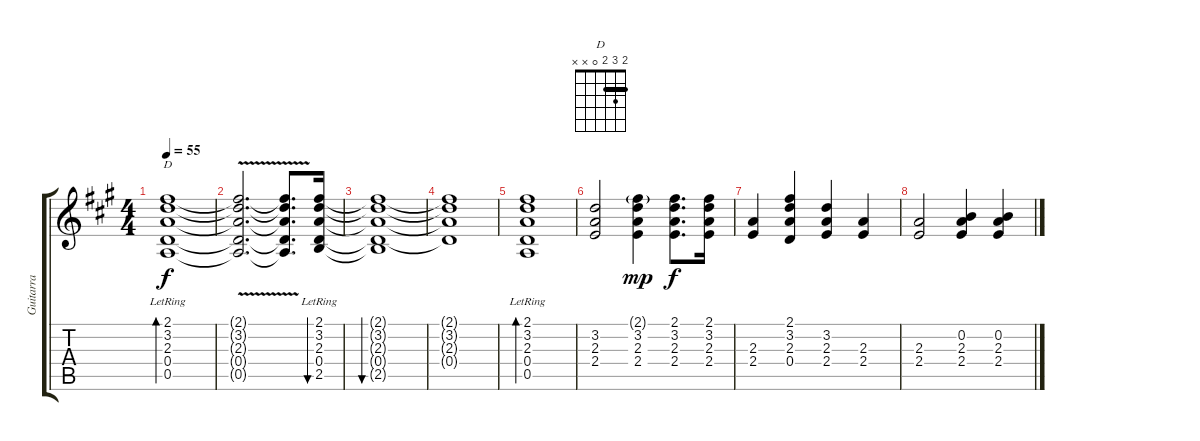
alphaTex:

\track ("Guitarra" "Guitarra") {instrument acousticguitarsteel}
\staff {score tabs}
\tuning (E4 B3 G3 D3 A2 E2) {hide}
\chord ("D" 2 3 2 0 x x) {barre 2}
\ts (4 4)
\tempo 55
\clef g2
\ks f#minor
(2.1{lr} 3.2{lr} 2.3{lr} 0.4{lr} 0.5{lr}).1{bd 240 ch "D" dy f} |
(2.1{v t} 3.2{v t} 2.3{v t} 0.4{v t} 0.5{v t}).2{d} (2.1{t} 3.2{t} 2.3{t} 0.4{t} 0.5{t}).8{d} (2.1 3.2 2.3 0.4{lr} 2.5).16{bu 120} |
(2.1{t} 3.2{t} 2.3{t} 0.4{t} 2.5{t}).1{bu 120} |
(2.1{t} 3.2{t} 2.3{t} 0.4{t}).1 |
(2.1{lr} 3.2{lr} 2.3{lr} 0.4{lr} 0.5{lr}).1{bd 240 volume 1} |
(3.2 2.3 2.4).2 (2.1{g} 3.2 2.3 2.4).4{dy mp} (2.1 3.2 2.3 2.4).8{d dy f} (2.1 3.2 2.3 2.4).16 |
(2.3 2.4).4 (2.1 3.2 2.3 0.4).4 (3.2 2.3 2.4).4 (2.3 2.4).4 |
(2.3 2.4).2 (0.2 2.3 2.4).4 (0.2 2.3 2.4).4
